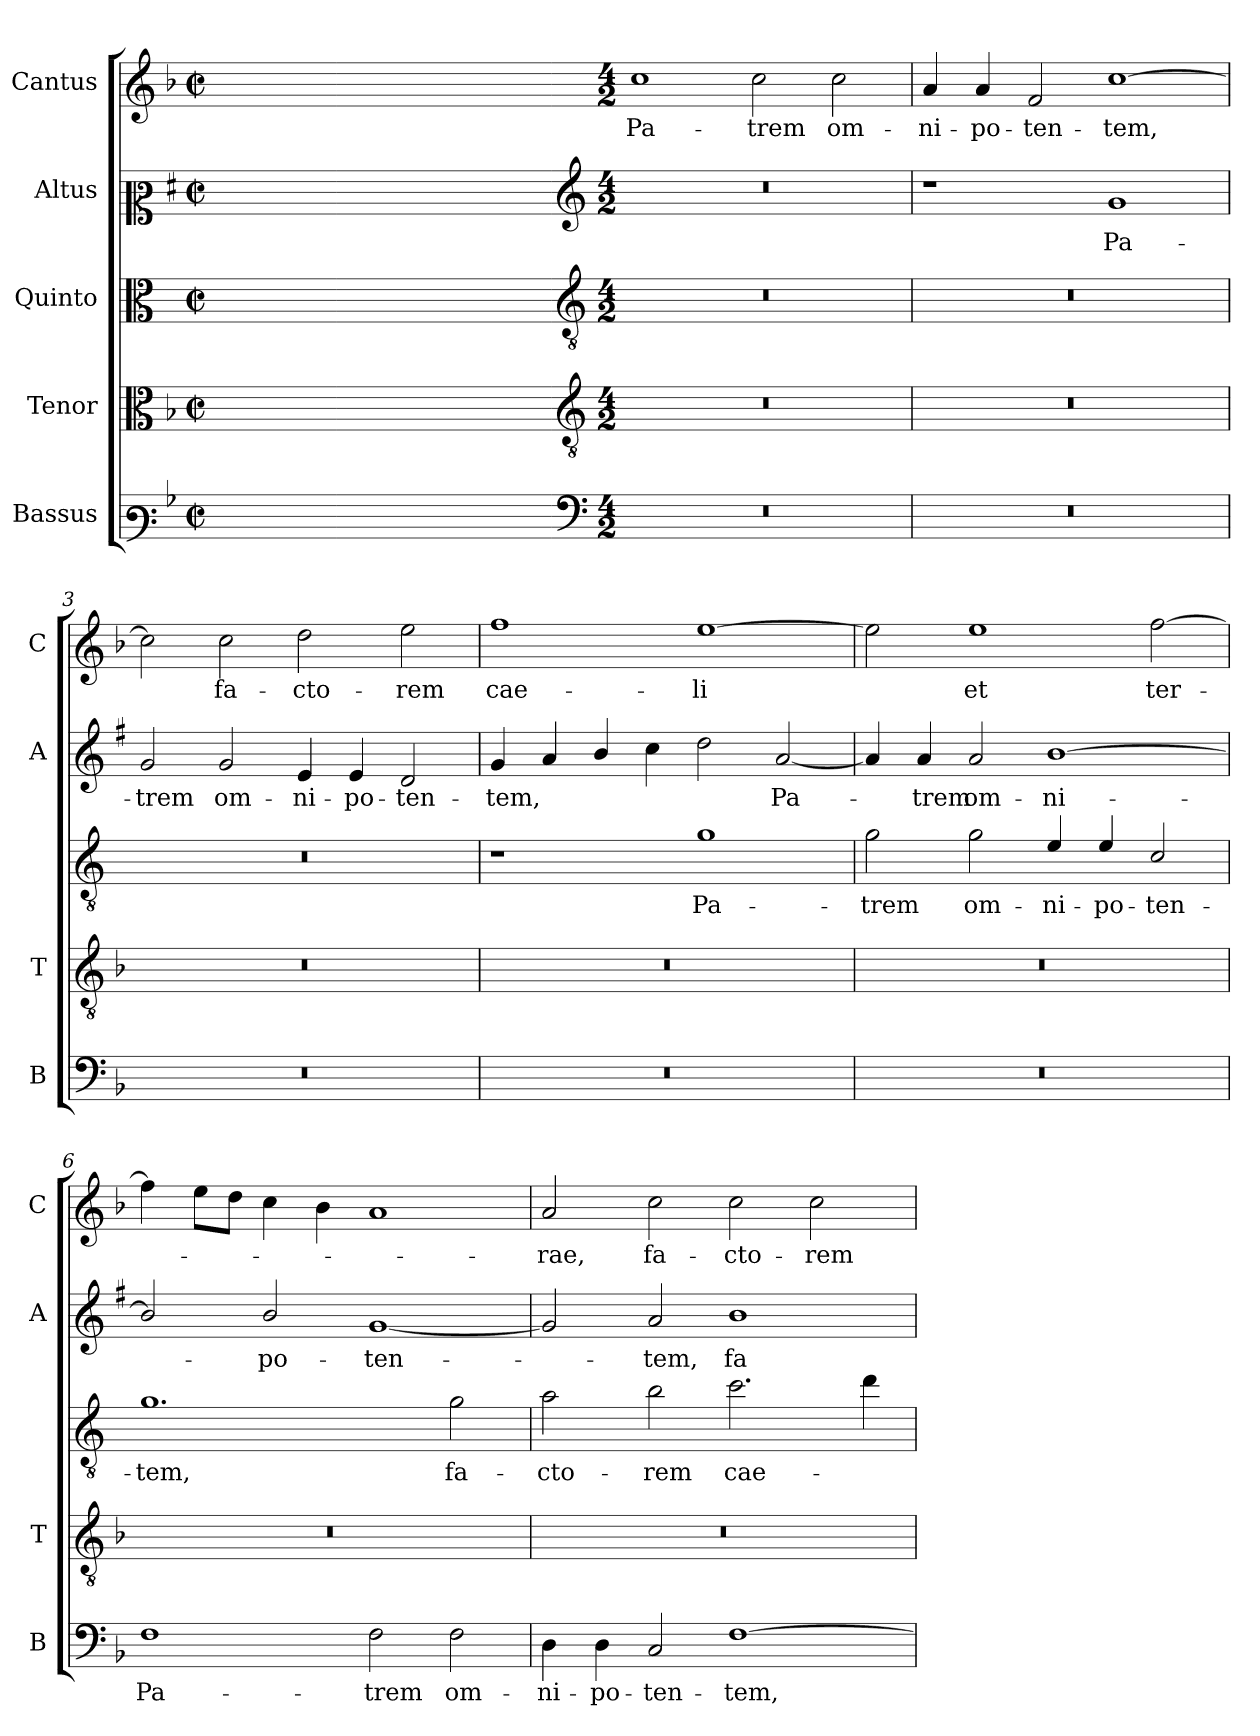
**kern	**text	**kern	**kern	**text	**kern	**text	**kern	**text
*part5	*part5	*part4	*part3	*part3	*part2	*part2	*part1	*part1
*staff5	*staff5	*staff4	*staff3	*staff3	*staff2	*staff2	*staff1	*staff1
*I"Bassus	*	*I"Tenor	*I"Quinto	*	*I"Altus	*	*I"Cantus	*
*I'B	*	*I'T	*	*	*I'A	*	*I'C	*
*clefF3	*	*clefC3	*clefC3	*	*clefC2	*	*clefG2	*
*	*	*	*ITrd4c7	*	*ITrd1c2	*	*	*
*k[b-]	*	*k[b-]	*k[b-]	*	*k[b-]	*	*k[b-]	*
*F:	*	*F:	*F:	*	*F:	*	*F:	*
*M2/2	*	*M2/2	*M2/2	*	*M2/2	*	*M2/2	*
*met(c|)	*	*met(c|)	*met(c|)	*	*met(c|)	*	*met(c|)	*
=	=	=	=	=	=	=	=	=
1ryy	.	1ryy	1ryy	.	1ryy	.	1ryy	.
=1X-	=1X-	=1X-	=1X-	=1X-	=1X-	=1X-	=1X-	=1X-
4ryy	.	4ryy	4ryy	.	4ryy	.	4ryy	.
4ryy	.	4ryy	4ryy	.	4ryy	.	4ryy	.
4ryy	.	4ryy	4ryy	.	4ryy	.	4ryy	.
4ryy	.	4ryy	4ryy	.	4ryy	.	4ryy	.
=1-	=1-	=1-	=1-	=1-	=1-	=1-	=1-	=1-
*clefF4	*	*clefGv2	*clefGv2	*	*clefG2	*	*	*
*M4/2	*	*M4/2	*M4/2	*	*M4/2	*	*M4/2	*
!	!	!	!	!	!	!	!	!LO:LY:b
0r	.	0r	0r	.	0r	.	1cc	Pa-
!	!	!	!	!	!	!	!	!LO:LY:b
.	.	.	.	.	.	.	2cc\	-trem
!	!	!	!	!	!	!	!	!LO:LY:b
.	.	.	.	.	.	.	2cc\	om-
=2	=2	=2	=2	=2	=2	=2	=2	=2
!	!	!	!	!	!	!	!	!LO:LY:b
0r	.	0r	0r	.	1r	.	4a/	-ni-
!	!	!	!	!	!	!	!	!LO:LY:b
.	.	.	.	.	.	.	4a/	-po-
!	!	!	!	!	!	!	!	!LO:LY:b
.	.	.	.	.	.	.	2f/	-ten-
!	!	!	!	!	!	!LO:LY:b	!	!LO:LY:b
.	.	.	.	.	1f	Pa-	[1cc	-tem,
=3	=3	=3	=3	=3	=3	=3	=3	=3
!	!	!	!	!	!	!LO:LY:b	!	!
0r	.	0r	0r	.	2f/	-trem	2cc\]	.
!	!	!	!	!	!	!LO:LY:b	!	!LO:LY:b
.	.	.	.	.	2f/	om-	2cc\	fa-
!	!	!	!	!	!	!LO:LY:b	!	!LO:LY:b
.	.	.	.	.	4d/	-ni-	2dd\	-cto-
!	!	!	!	!	!	!LO:LY:b	!	!
.	.	.	.	.	4d/	-po-	.	.
!	!	!	!	!	!	!LO:LY:b	!	!LO:LY:b
.	.	.	.	.	2c/	-ten-	2ee\	-rem
=4	=4	=4	=4	=4	=4	=4	=4	=4
!	!	!	!	!	!	!LO:LY:b	!	!LO:LY:b
0r	.	0r	1r	.	4f/	-tem,	1ff	cae-
.	.	.	.	.	4g/	.	.	.
.	.	.	.	.	4a/	.	.	.
.	.	.	.	.	4b-\	.	.	.
!	!	!	!	!LO:LY:b	!	!	!	!LO:LY:b
.	.	.	1c	Pa-	2cc\	.	[1ee	-li
!	!	!	!	!	!	!LO:LY:b	!	!
.	.	.	.	.	[2g/	Pa-	.	.
=5	=5	=5	=5	=5	=5	=5	=5	=5
!	!	!	!	!LO:LY:b	!	!	!	!
0r	.	0r	2c\	-trem	4g/]	.	2ee\]	.
!	!	!	!	!	!	!LO:LY:b	!	!
.	.	.	.	.	4g/	-trem	.	.
!	!	!	!	!LO:LY:b	!	!LO:LY:b	!	!LO:LY:b
.	.	.	2c\	om-	2g/	om-	1ee	et
!	!	!	!	!LO:LY:b	!	!LO:LY:b	!	!
.	.	.	4A/	-ni-	[1a	-ni-	.	.
!	!	!	!	!LO:LY:b	!	!	!	!
.	.	.	4A/	-po-	.	.	.	.
!	!	!	!	!LO:LY:b	!	!	!	!LO:LY:b
.	.	.	2F/	-ten-	.	.	[2ff\	ter-
!!LO:LB:g=z
=6	=6	=6	=6	=6	=6	=6	=6	=6
!	!LO:LY:b	!	!	!LO:LY:b	!	!	!	!
1F	Pa-	0r	1.c	-tem,	2a/]	.	4ff\]	.
.	.	.	.	.	.	.	8ee\L	.
.	.	.	.	.	.	.	8dd\J	.
!	!	!	!	!	!	!LO:LY:b	!	!
.	.	.	.	.	2a/	-po-	4cc\	.
.	.	.	.	.	.	.	4b-\	.
!	!LO:LY:b	!	!	!	!	!LO:LY:b	!	!
2F\	-trem	.	.	.	[1f	-ten-	1a	.
!	!LO:LY:b	!	!	!LO:LY:b	!	!	!	!
2F\	om-	.	2c\	fa-	.	.	.	.
=7	=7	=7	=7	=7	=7	=7	=7	=7
!	!LO:LY:b	!	!	!LO:LY:b	!	!	!	!LO:LY:b
4D\	-ni-	0r	2d\	-cto-	2f/]	.	2a/	-rae,
!	!LO:LY:b	!	!	!	!	!	!	!
4D\	-po-	.	.	.	.	.	.	.
!	!LO:LY:b	!	!	!LO:LY:b	!	!LO:LY:b	!	!LO:LY:b
2C/	-ten-	.	2e\	-rem	2g/	-tem,	2cc\	fa-
!	!LO:LY:b	!	!	!LO:LY:b	!	!LO:LY:b	!	!LO:LY:b
[1F	-tem,	.	2.f\	cae-	1a	fa-	2cc\	-cto-
!	!	!	!	!	!	!	!	!LO:LY:b
.	.	.	.	.	.	.	2cc\	-rem
.	.	.	4g\	.	.	.	.	.
=	=	=	=	=	=	=	=	=
*-	*-	*-	*-	*-	*-	*-	*-	*-
